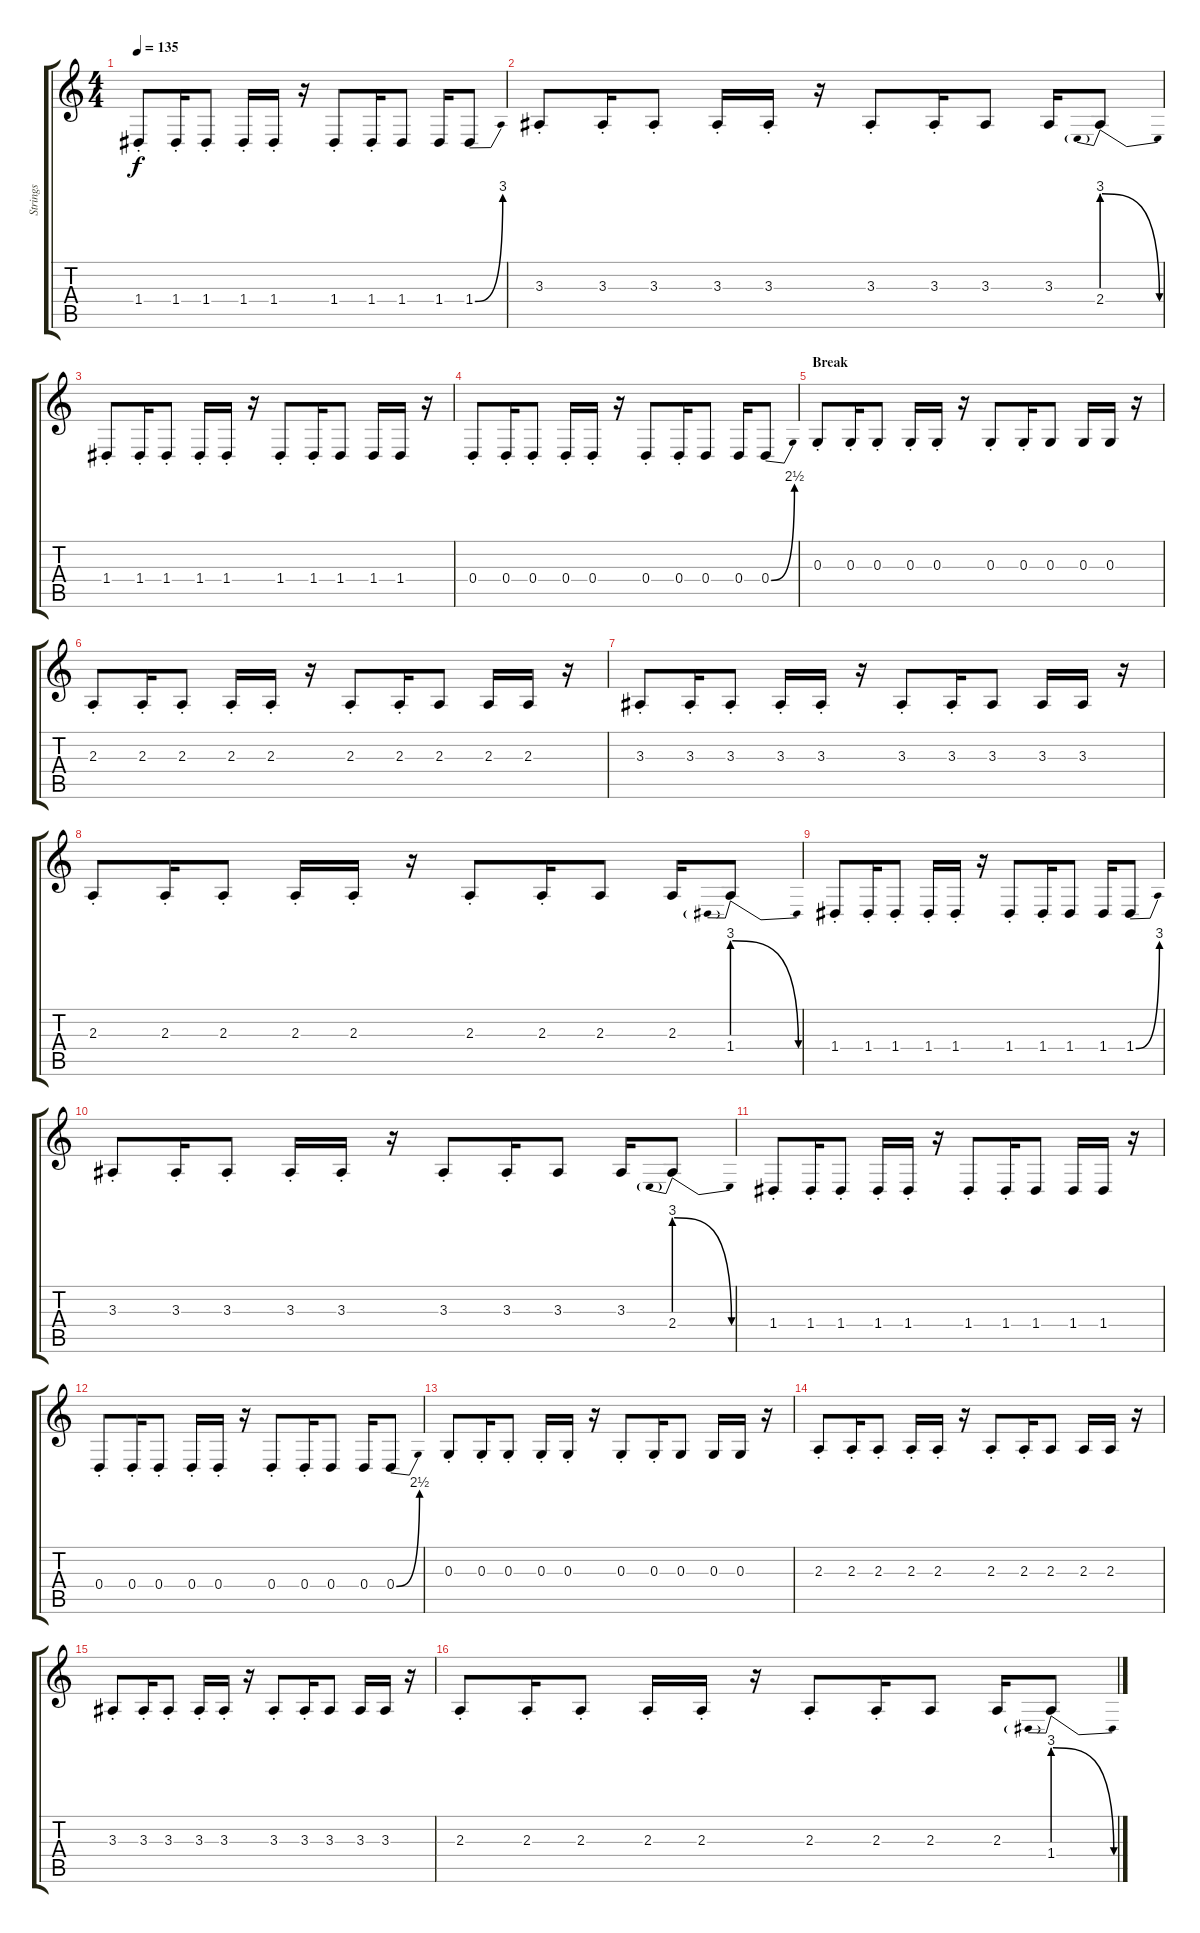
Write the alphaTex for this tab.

\track ("Strings" "Strings") {instrument pad3polysynth}
\staff {score tabs}
\tuning (E4 B3 G3 D3 A2 E2) {hide}
\ts (4 4)
\tempo 135
\clef g2
\ks c
1.4{st}.8{dy f} 1.4{st}.16 1.4{st}.8 1.4{st}.16 1.4{st}.16 r.16 1.4{st}.8 1.4{st}.16 1.4.8 1.4.16 1.4{be (bend 0 0 60 12)}.8 |
3.3{st}.8 3.3{st}.16 3.3{st}.8 3.3{st}.16 3.3{st}.16 r.16 3.3{st}.8 3.3{st}.16 3.3.8 3.3.16 2.4{be (prebendrelease 0 12 60 0)}.8 |
1.4{st}.8 1.4{st}.16 1.4{st}.8 1.4{st}.16 1.4{st}.16 r.16 1.4{st}.8 1.4{st}.16 1.4.8 1.4.16 1.4.16 r.16 |
0.4{st}.8 0.4{st}.16 0.4{st}.8 0.4{st}.16 0.4{st}.16 r.16 0.4{st}.8 0.4{st}.16 0.4.8 0.4.16 0.4{be (bend 0 0 60 10)}.8 |
\section ("" "Break")
0.3{st}.8 0.3{st}.16 0.3{st}.8 0.3{st}.16 0.3{st}.16 r.16 0.3{st}.8 0.3{st}.16 0.3.8 0.3.16 0.3.16 r.16 |
2.3{st}.8 2.3{st}.16 2.3{st}.8 2.3{st}.16 2.3{st}.16 r.16 2.3{st}.8 2.3{st}.16 2.3.8 2.3.16 2.3.16 r.16 |
3.3{st}.8 3.3{st}.16 3.3{st}.8 3.3{st}.16 3.3{st}.16 r.16 3.3{st}.8 3.3{st}.16 3.3.8 3.3.16 3.3.16 r.16 |
2.3{st}.8 2.3{st}.16 2.3{st}.8 2.3{st}.16 2.3{st}.16 r.16 2.3{st}.8 2.3{st}.16 2.3.8 2.3.16 1.4{be (prebendrelease 0 12 60 0)}.8 |
1.4{st}.8 1.4{st}.16 1.4{st}.8 1.4{st}.16 1.4{st}.16 r.16 1.4{st}.8 1.4{st}.16 1.4.8 1.4.16 1.4{be (bend 0 0 60 12)}.8 |
3.3{st}.8 3.3{st}.16 3.3{st}.8 3.3{st}.16 3.3{st}.16 r.16 3.3{st}.8 3.3{st}.16 3.3.8 3.3.16 2.4{be (prebendrelease 0 12 60 0)}.8 |
1.4{st}.8 1.4{st}.16 1.4{st}.8 1.4{st}.16 1.4{st}.16 r.16 1.4{st}.8 1.4{st}.16 1.4.8 1.4.16 1.4.16 r.16 |
0.4{st}.8 0.4{st}.16 0.4{st}.8 0.4{st}.16 0.4{st}.16 r.16 0.4{st}.8 0.4{st}.16 0.4.8 0.4.16 0.4{be (bend 0 0 60 10)}.8 |
0.3{st}.8 0.3{st}.16 0.3{st}.8 0.3{st}.16 0.3{st}.16 r.16 0.3{st}.8 0.3{st}.16 0.3.8 0.3.16 0.3.16 r.16 |
2.3{st}.8 2.3{st}.16 2.3{st}.8 2.3{st}.16 2.3{st}.16 r.16 2.3{st}.8 2.3{st}.16 2.3.8 2.3.16 2.3.16 r.16 |
3.3{st}.8 3.3{st}.16 3.3{st}.8 3.3{st}.16 3.3{st}.16 r.16 3.3{st}.8 3.3{st}.16 3.3.8 3.3.16 3.3.16 r.16 |
2.3{st}.8 2.3{st}.16 2.3{st}.8 2.3{st}.16 2.3{st}.16 r.16 2.3{st}.8 2.3{st}.16 2.3.8 2.3.16 1.4{be (prebendrelease 0 12 60 0)}.8
